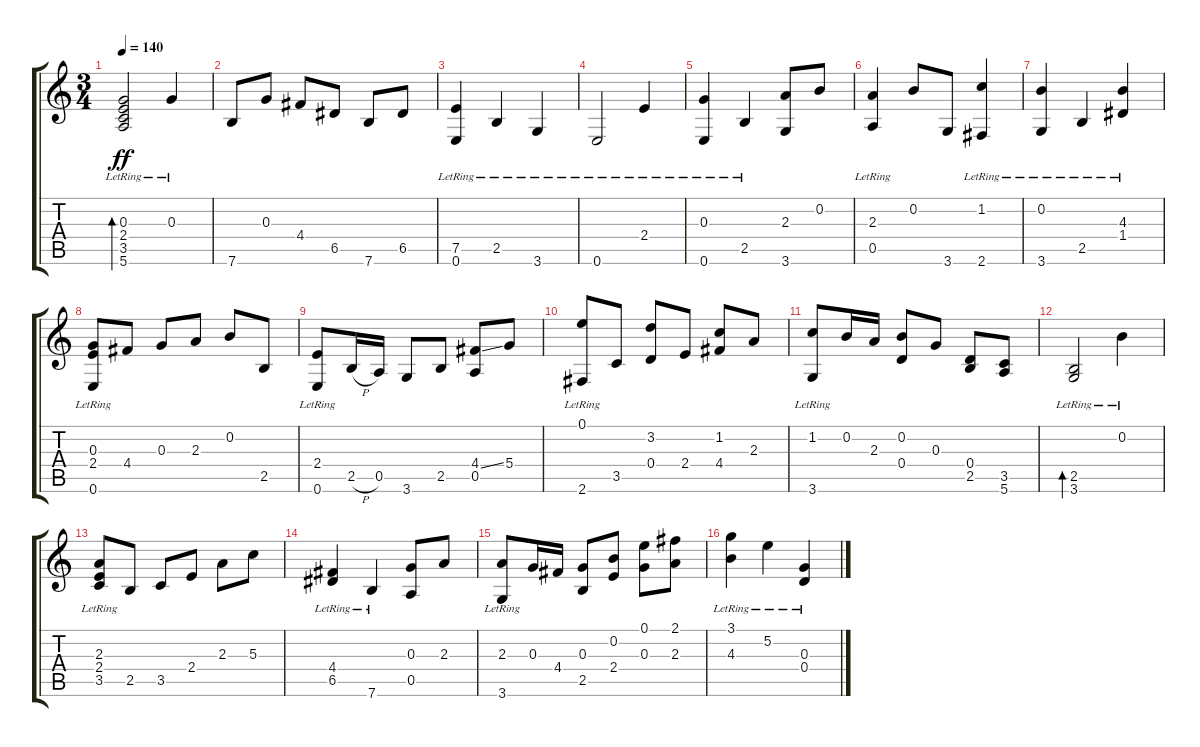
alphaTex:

\track "" {instrument acousticguitarnylon}
\staff {score tabs}
\tuning (E4 B3 G3 D3 A2 E2) {hide}
\ts (3 4)
\tempo 140
\clef g2
\ks c
(0.3{lr} 2.4{lr} 3.5{lr} 5.6{lr}).2{bd 120 dy ff} 0.3{lr}.4 |
7.6.8 0.3.8 4.4.8 6.5.8 7.6.8 6.5.8 |
(7.5 0.6{lr}).4 2.5{lr}.4 3.6{lr}.4 |
0.6{lr}.2 2.4{lr}.4 |
(0.3 0.6{lr}).4 2.5{lr}.4 (2.3 3.6).8 0.2.8 |
(2.3 0.5{lr}).4 0.2.8 3.6.8 (1.2 2.6{lr}).4 |
(0.2 3.6{lr}).4 2.5{lr}.4 (4.3{lr} 1.4).4 |
(0.3 2.4 0.6{lr}).8 4.4.8 0.3.8 2.3.8 0.2.8 2.5.8 |
(2.4 0.6{lr}).8 2.5{h}.16 0.5.16 3.6.8 2.5.8 (4.4{ss} 0.5).8 5.4.8 |
(0.1 2.6{lr}).8 3.5.8 (3.2 0.4).8 2.4.8 (1.2 4.4).8 2.3.8 |
(1.2 3.6{lr}).8 0.2.16 2.3.16 (0.2 0.4).8 0.3.8 (0.4 2.5).8 (3.5 5.6).8 |
(2.5 3.6{lr}).2{bd 120} 0.2{lr}.4 |
(2.3 2.4 3.5{lr}).8 2.5.8 3.5.8 2.4.8 2.3.8 5.3.8 |
(4.4 6.5{lr}).4 7.6{lr}.4 (0.3 0.5).8 2.3.8 |
(2.3 3.6{lr}).8 0.3.16 4.4.16 (0.3 2.5).8 (0.2 2.4).8 (0.1 0.3).8 (2.1 2.3).8 |
(3.1 4.3{lr}).4 5.2{lr}.4 (0.3 0.4{lr}).4
